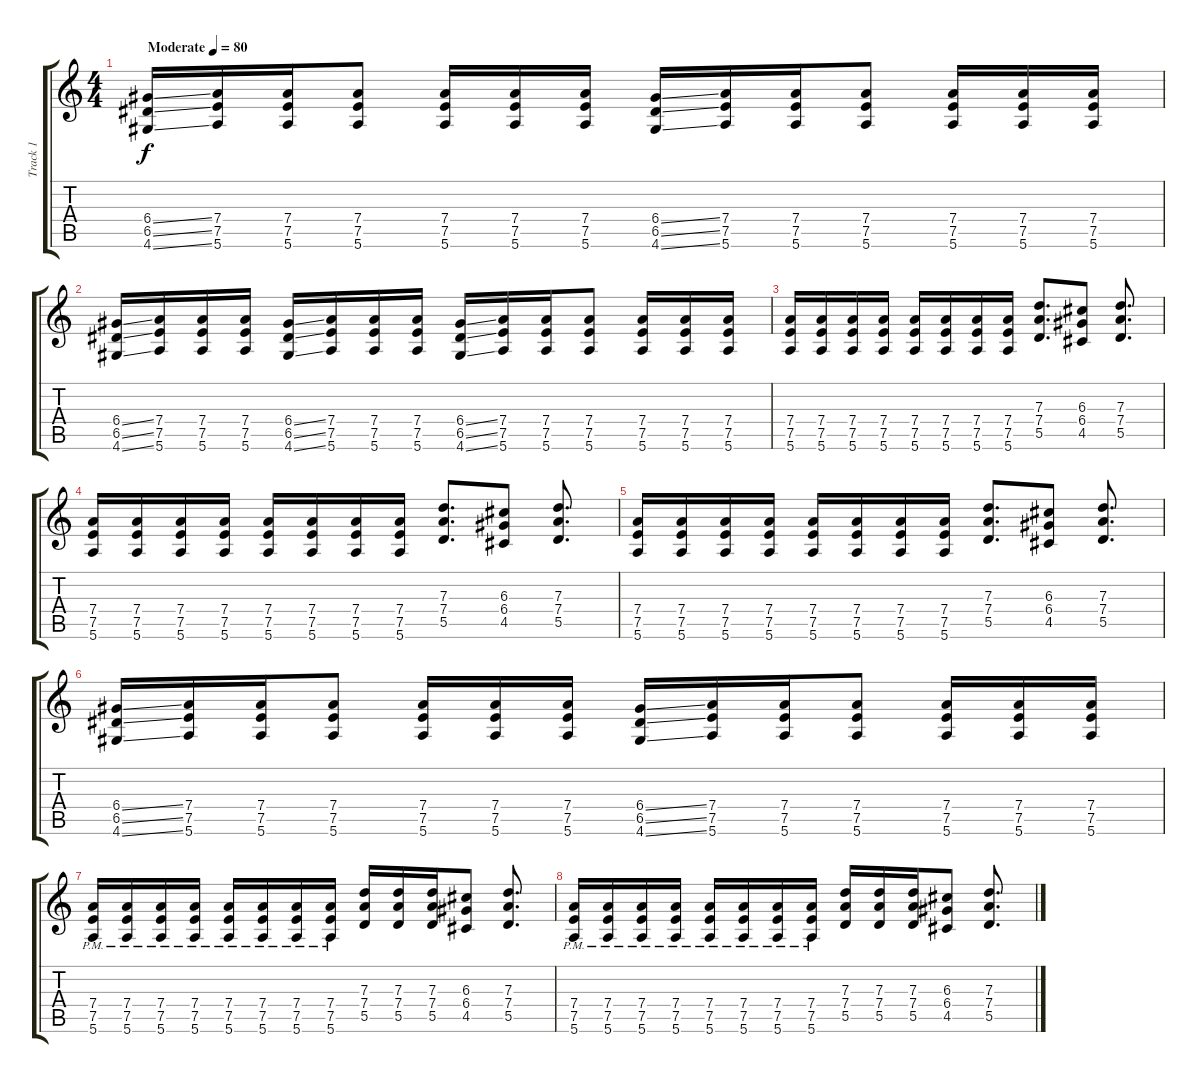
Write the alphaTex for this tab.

\track ("Track 1" "Track 1") {instrument distortionguitar}
\staff {score tabs}
\tuning (E4 B3 G3 D3 A2 E2) {hide}
\ts (4 4)
\tempo (80 "Moderate")
\clef g2
\ks c
(6.4{ss} 6.5{ss} 4.6{ss}).16{dy f instrument distortionguitar} (7.4 7.5 5.6).16 (7.4 7.5 5.6).16 (7.4 7.5 5.6).8 (7.4 7.5 5.6).16 (7.4 7.5 5.6).16 (7.4 7.5 5.6).16 (6.4{ss} 6.5{ss} 4.6{ss}).16 (7.4 7.5 5.6).16 (7.4 7.5 5.6).16 (7.4 7.5 5.6).8 (7.4 7.5 5.6).16 (7.4 7.5 5.6).16 (7.4 7.5 5.6).16 |
(6.4{ss} 6.5{ss} 4.6{ss}).16 (7.4 7.5 5.6).16 (7.4 7.5 5.6).16 (7.4 7.5 5.6).16 (6.4{ss} 6.5{ss} 4.6{ss}).16 (7.4 7.5 5.6).16 (7.4 7.5 5.6).16 (7.4 7.5 5.6).16 (6.4{ss} 6.5{ss} 4.6{ss}).16 (7.4 7.5 5.6).16 (7.4 7.5 5.6).16 (7.4 7.5 5.6).8 (7.4 7.5 5.6).16 (7.4 7.5 5.6).16 (7.4 7.5 5.6).16 |
(7.4 7.5 5.6).16 (7.4 7.5 5.6).16 (7.4 7.5 5.6).16 (7.4 7.5 5.6).16 (7.4 7.5 5.6).16 (7.4 7.5 5.6).16 (7.4 7.5 5.6).16 (7.4 7.5 5.6).16 (7.3 7.4 5.5).8{d} (6.3 6.4 4.5).8 (7.3 7.4 5.5).8{d} |
(7.4 7.5 5.6).16 (7.4 7.5 5.6).16 (7.4 7.5 5.6).16 (7.4 7.5 5.6).16 (7.4 7.5 5.6).16 (7.4 7.5 5.6).16 (7.4 7.5 5.6).16 (7.4 7.5 5.6).16 (7.3 7.4 5.5).8{d} (6.3 6.4 4.5).8 (7.3 7.4 5.5).8{d} |
(7.4 7.5 5.6).16 (7.4 7.5 5.6).16 (7.4 7.5 5.6).16 (7.4 7.5 5.6).16 (7.4 7.5 5.6).16 (7.4 7.5 5.6).16 (7.4 7.5 5.6).16 (7.4 7.5 5.6).16 (7.3 7.4 5.5).8{d} (6.3 6.4 4.5).8 (7.3 7.4 5.5).8{d} |
(6.4{ss} 6.5{ss} 4.6{ss}).16 (7.4 7.5 5.6).16 (7.4 7.5 5.6).16 (7.4 7.5 5.6).8 (7.4 7.5 5.6).16 (7.4 7.5 5.6).16 (7.4 7.5 5.6).16 (6.4{ss} 6.5{ss} 4.6{ss}).16 (7.4 7.5 5.6).16 (7.4 7.5 5.6).16 (7.4 7.5 5.6).8 (7.4 7.5 5.6).16 (7.4 7.5 5.6).16 (7.4 7.5 5.6).16 |
(7.4{pm} 7.5{pm} 5.6{pm}).16 (7.4{pm} 7.5{pm} 5.6{pm}).16 (7.4{pm} 7.5{pm} 5.6{pm}).16 (7.4{pm} 7.5{pm} 5.6{pm}).16 (7.4{pm} 7.5{pm} 5.6{pm}).16 (7.4{pm} 7.5{pm} 5.6{pm}).16 (7.4{pm} 7.5{pm} 5.6{pm}).16 (7.4{pm} 7.5{pm} 5.6{pm}).16 (7.3 7.4 5.5).16 (7.3 7.4 5.5).16 (7.3 7.4 5.5).16 (6.3 6.4 4.5).8 (7.3 7.4 5.5).8{d} |
(7.4{pm} 7.5{pm} 5.6{pm}).16 (7.4{pm} 7.5{pm} 5.6{pm}).16 (7.4{pm} 7.5{pm} 5.6{pm}).16 (7.4{pm} 7.5{pm} 5.6{pm}).16 (7.4{pm} 7.5{pm} 5.6{pm}).16 (7.4{pm} 7.5{pm} 5.6{pm}).16 (7.4{pm} 7.5{pm} 5.6{pm}).16 (7.4{pm} 7.5{pm} 5.6{pm}).16 (7.3 7.4 5.5).16 (7.3 7.4 5.5).16 (7.3 7.4 5.5).16 (6.3 6.4 4.5).8 (7.3 7.4 5.5).8{d}
